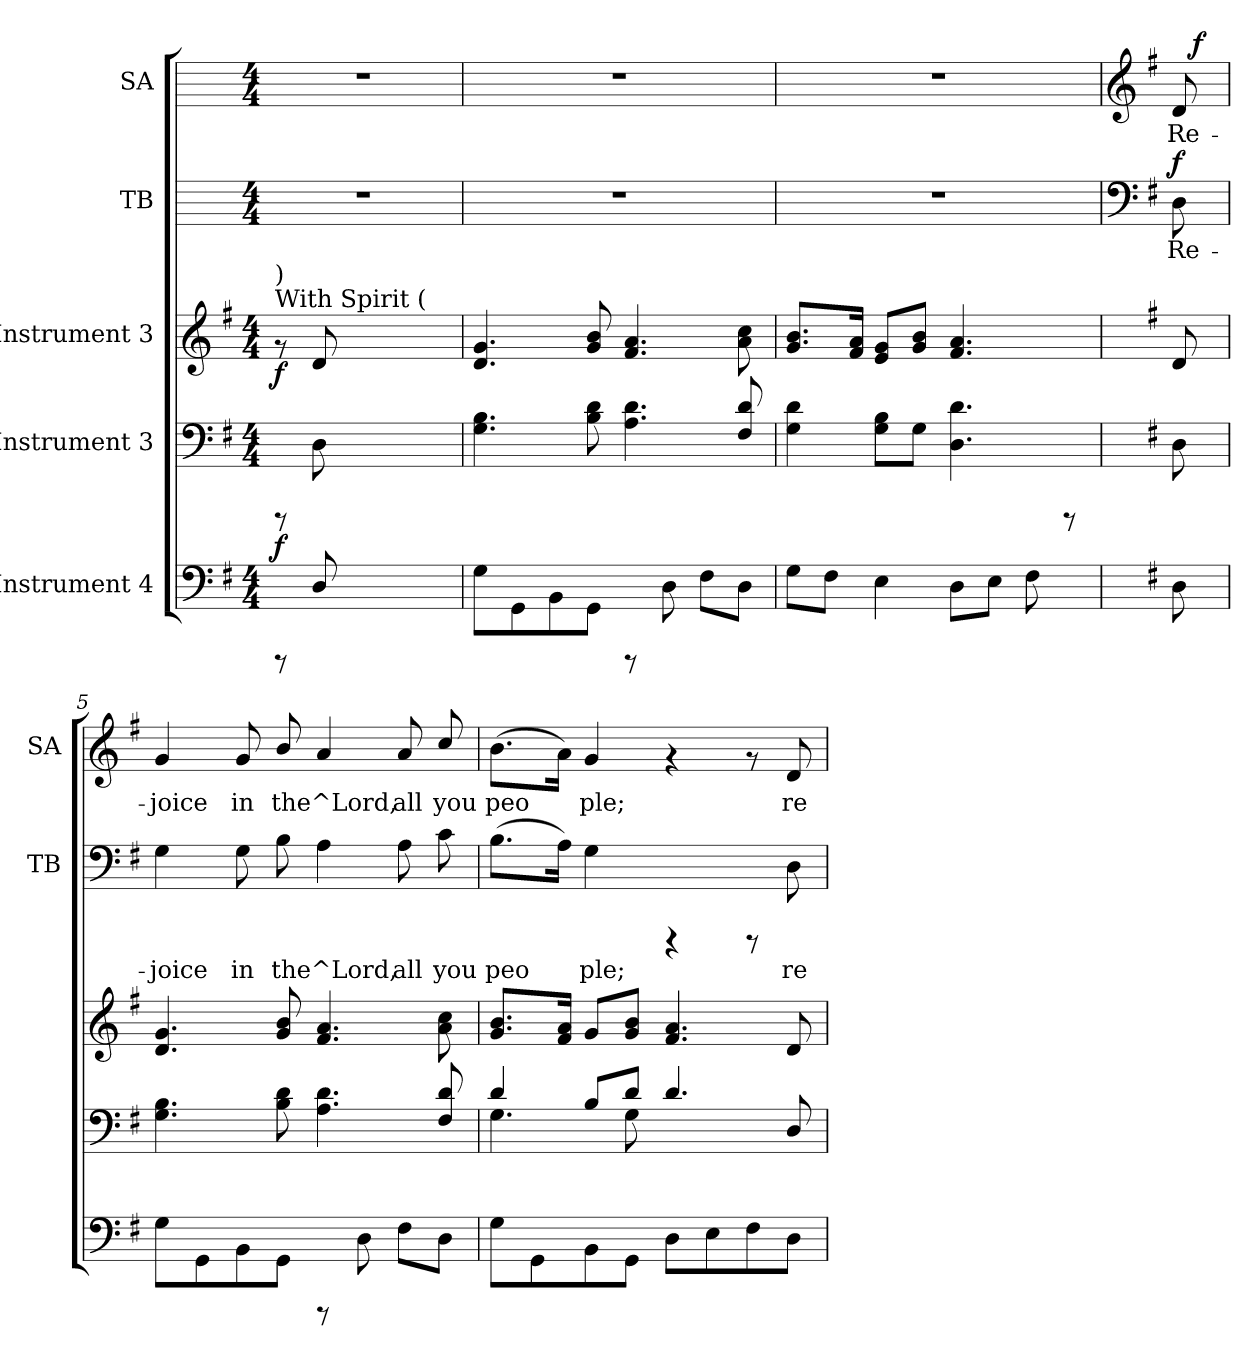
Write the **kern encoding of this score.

**kern	**dynam	**kern	**kern	**dynam	**kern	**text	**dynam	**kern	**text	**dynam
*part5	*part5	*part4	*part3	*part3	*part2	*part2	*part2	*part1	*part1	*part1
*staff5	*staff5	*staff4	*staff3	*staff3	*staff2	*staff2	*staff2	*staff1	*staff1	*staff1
*I"Instrument 4	*	*I"Instrument 3	*I"Instrument 3	*	*I"TB	*	*	*I"SA	*	*
*	*	*	*	*	*I'TB	*	*	*I'SA	*	*
!!LO:PB:g=z
*stria5	*	*stria5	*stria5	*	*stria5	*	*	*stria5	*	*
*clefF4	*	*clefF4	*clefG2	*	*	*	*	*	*	*
*k[f#]	*	*k[f#]	*k[f#]	*	*k[]	*	*	*k[]	*	*
*G:	*	*G:	*G:	*	*C:	*	*	*C:	*	*
*M4/4	*	*M4/4	*M4/4	*	*M4/4	*	*	*M4/4	*	*
*MM92	*	*MM92	*MM92	*	*MM92	*	*	*MM92	*	*
=1	=1	=1	=1	=1	=1	=1	=1	=1	=1	=1
!	!	!	!LO:TX:a:t=With Spirit (	!	!	!	!	!	!	!
!	!	!	!LO:TX:a:t=)	!	!	!	!	!	!	!
!	!LO:DY:a	!	!	!LO:DY:b	!	!	!	!	!	!
8rCCC	f	8rCCC	8rf	f	1r	.	.	1r	.	.
8D/	.	8D\	8d/	.	.	.	.	.	.	.
2.ryy	.	2.ryy	2.ryy	.	.	.	.	.	.	.
=2	=2	=2	=2	=2	=2	=2	=2	=2	=2	=2
8G\L	.	4.B\ 4.G\	4.d/ 4.g/	.	1r	.	.	1r	.	.
8GG\	.	.	.	.	.	.	.	.	.	.
8BB\	.	.	.	.	.	.	.	.	.	.
8GG\J	.	8d\ 8B\	8g/ 8b/	.	.	.	.	.	.	.
8rCCC	.	4.d\ 4.A\	4.f#/ 4.a/	.	.	.	.	.	.	.
8D\	.	.	.	.	.	.	.	.	.	.
8F#\L	.	.	.	.	.	.	.	.	.	.
8D\J	.	8d/ 8F#/	8cc\ 8a\	.	.	.	.	.	.	.
=3	=3	=3	=3	=3	=3	=3	=3	=3	=3	=3
8G\L	.	4d\ 4G\	8.g/ 8.b/L	.	1r	.	.	1r	.	.
8F#\J	.	.	.	.	.	.	.	.	.	.
.	.	.	16f#/ 16a/J	.	.	.	.	.	.	.
4E\	.	8G\ 8B\L	8e/ 8g/L	.	.	.	.	.	.	.
.	.	8G\J	8b/ 8g/J	.	.	.	.	.	.	.
8D\L	.	4.D\ 4.d\	4.f#/ 4.a/	.	.	.	.	.	.	.
8E\J	.	.	.	.	.	.	.	.	.	.
8F#\	.	.	.	.	.	.	.	.	.	.
8ryy	.	8rCCC	8ryy	.	.	.	.	.	.	.
!!LO:LB:g=z
=4	=4	=4	=4	=4	=4	=4	=4	=4	=4	=4
*	*	*	*	*	*clefF4	*	*	*clefG2	*	*
*	*	*	*	*	*k[f#]	*	*	*k[f#]	*	*
*	*	*	*	*	*G:	*	*	*G:	*	*
!	!	!	!	!	!	!LO:LY:a:cj	!LO:DY:a	!	!LO:LY:b:cj	!
*	*	*	*	*	*	*	*	*^	*	*
8D\	.	8D\	8d/	.	8D\	Re-	f	8d/	32.ryy	Re-	.
!	!	!	!	!	!	!	!	!	!	!	!LO:DY:a
.	.	.	.	.	.	.	.	.	16ryy	.	f
.	.	.	.	.	.	.	.	.	64ryy	.	.
=5	=5	=5	=5	=5	=5	=5	=5	=5	=5	=5	=5
!	!	!	!	!	!	!LO:LY:a:cj	!	!	!	!LO:LY:b:cj	!
*	*	*	*	*	*	*	*	*v	*v	*	*
8G\L	.	4.B\ 4.G\	4.g/> 4.d/>	.	4G\	-joice	.	4g/	-joice	.
8GG\	.	.	.	.	.	.	.	.	.	.
!	!	!	!	!	!	!LO:LY:a:cj	!	!	!LO:LY:b:cj	!
8BB\	.	.	.	.	8G\	in	.	8g/	in	.
!	!	!	!	!	!	!LO:LY:a:cj	!	!	!LO:LY:b:cj	!
8GG\J	.	8B\ 8d\	8b/ 8g/	.	8B\	the^Lord,	.	8b/	the^Lord,	.
!	!	!	!	!	!	!LO:LY:a:cj	!	!	!LO:LY:b:cj	!
8rCCC	.	4.d\ 4.A\	4.f#/ 4.a/	.	4A\	.	.	4a/	.	.
8D\	.	.	.	.	.	.	.	.	.	.
!	!	!	!	!	!	!LO:LY:a:cj	!	!	!LO:LY:b:cj	!
8F#\L	.	.	.	.	8A\	all	.	8a/	all	.
!	!	!	!	!	!	!LO:LY:a:cj	!	!	!LO:LY:b:cj	!
8D\J	.	8d/ 8F#/	8cc\ 8a\	.	8c\	you	.	8cc/	you	.
=6	=6	=6	=6	=6	=6	=6	=6	=6	=6	=6
*	*	*^	*	*	*	*	*	*	*	*
!	!	!	!	!	!	!	!LO:LY:a:cj	!	!	!LO:LY:b:cj	!
8G\L	.	4d/	4.G\	8.g/ 8.b/L	.	(>8.B\L	peo-	.	(>8.b\L	peo-	.
8GG\	.	.	.	.	.	.	.	.	.	.	.
!	!	!	!	!	!	!	!LO:LY:a:cj	!	!	!LO:LY:b:cj	!
.	.	.	.	16a/ 16f#/J	.	16A\J)	--	.	16a\J)	--	.
!	!	!	!	!	!	!	!LO:LY:a:cj	!	!	!LO:LY:b:cj	!
8BB\	.	8B/L	.	8g/L	.	4G\	-ple;	.	4g/	-ple;	.
8GG\J	.	8d/J	8G\	8g/ 8b/J	.	.	.	.	.	.	.
8D\L	.	4.d/	2ryy	4.f#/ 4.a/	.	4rCCC	.	.	4rf	.	.
8E\	.	.	.	.	.	.	.	.	.	.	.
8F#\	.	.	.	.	.	8rCCC	.	.	8rf	.	.
!	!	!	!	!	!	!	!LO:LY:a:cj	!	!	!LO:LY:b:cj	!
8D\J	.	8D/	.	8d/	.	8D\	re-	.	8d/	re-	.
*	*	*v	*v	*	*	*	*	*	*	*	*
=	=	=	=	=	=	=	=	=	=	=
*-	*-	*-	*-	*-	*-	*-	*-	*-	*-	*-
